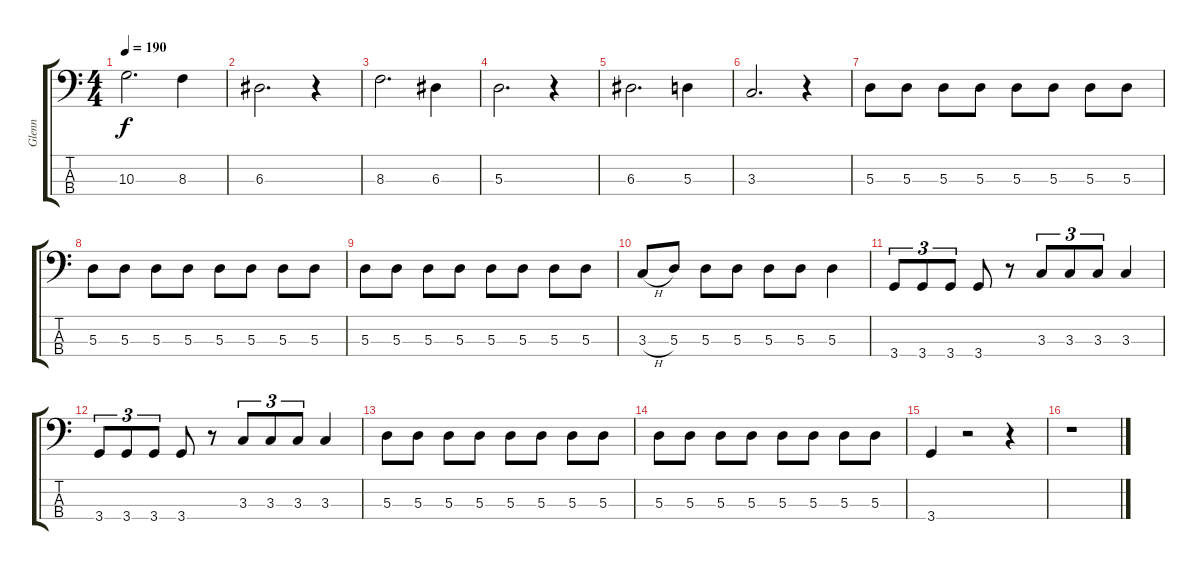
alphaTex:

\track ("Glenn" "Glenn") {instrument electricbasspick}
\staff {score tabs}
\tuning (G2 D2 A1 E1) {hide}
\ts (4 4)
\tempo 190
\clef f4
\ks c
10.3.2{d dy f} 8.3.4 |
6.3.2{d} r.4 |
8.3.2{d} 6.3.4 |
5.3.2{d} r.4 |
6.3.2{d} 5.3.4 |
3.3.2{d} r.4 |
5.3.8 5.3.8 5.3.8 5.3.8 5.3.8 5.3.8 5.3.8 5.3.8 |
5.3.8 5.3.8 5.3.8 5.3.8 5.3.8 5.3.8 5.3.8 5.3.8 |
5.3.8 5.3.8 5.3.8 5.3.8 5.3.8 5.3.8 5.3.8 5.3.8 |
3.3{h}.8 5.3.8 5.3.8 5.3.8 5.3.8 5.3.8 5.3.4 |
3.4.8{tu (3 2)} 3.4.8{tu (3 2)} 3.4.8{tu (3 2)} 3.4.8 r.8 3.3.8{tu (3 2)} 3.3.8{tu (3 2)} 3.3.8{tu (3 2)} 3.3.4 |
3.4.8{tu (3 2)} 3.4.8{tu (3 2)} 3.4.8{tu (3 2)} 3.4.8 r.8 3.3.8{tu (3 2)} 3.3.8{tu (3 2)} 3.3.8{tu (3 2)} 3.3.4 |
5.3.8 5.3.8 5.3.8 5.3.8 5.3.8 5.3.8 5.3.8 5.3.8 |
5.3.8 5.3.8 5.3.8 5.3.8 5.3.8 5.3.8 5.3.8 5.3.8 |
3.4.4 r.2 r.4 |
r.1
